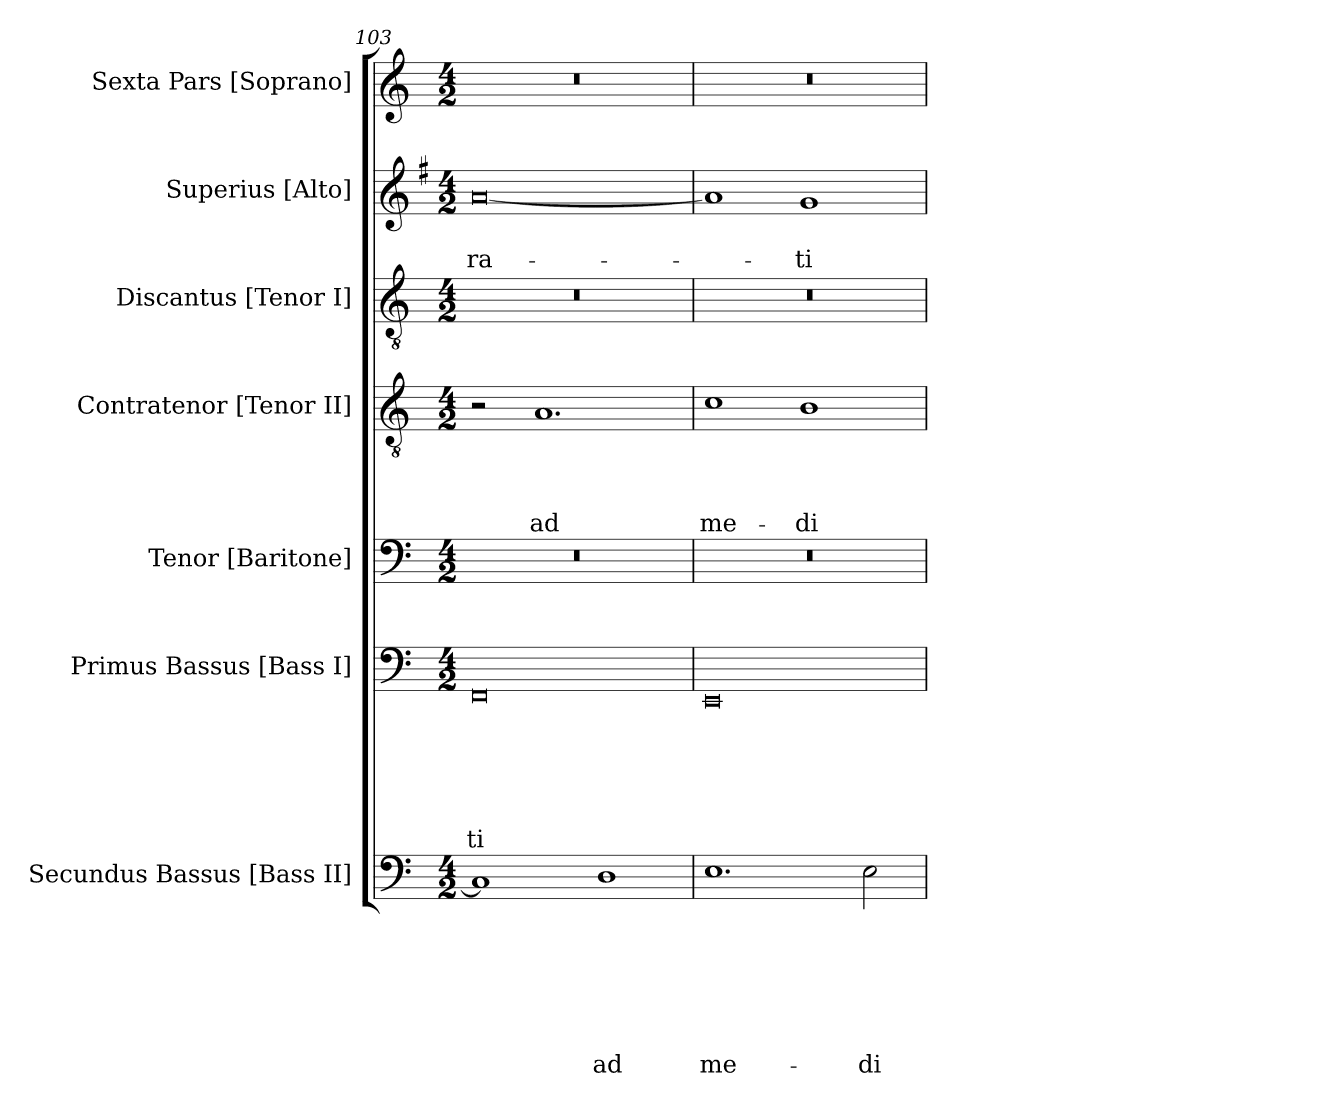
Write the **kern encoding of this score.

**kern	**text	**text	**text	**text	**text	**text	**text	**kern	**text	**text	**text	**text	**text	**text	**kern	**kern	**text	**text	**text	**text	**kern	**kern	**text	**text	**kern
*part7	*part7	*part7	*part7	*part7	*part7	*part7	*part7	*part6	*part6	*part6	*part6	*part6	*part6	*part6	*part5	*part4	*part4	*part4	*part4	*part4	*part3	*part2	*part2	*part2	*part1
*staff7	*staff7	*staff7	*staff7	*staff7	*staff7	*staff7	*staff7	*staff6	*staff6	*staff6	*staff6	*staff6	*staff6	*staff6	*staff5	*staff4	*staff4	*staff4	*staff4	*staff4	*staff3	*staff2	*staff2	*staff2	*staff1
*I"Secundus Bassus [Bass II]	*	*	*	*	*	*	*	*I"Primus Bassus [Bass I]	*	*	*	*	*	*	*I"Tenor [Baritone]	*I"Contratenor [Tenor II]	*	*	*	*	*I"Discantus [Tenor I]	*I"Superius [Alto]	*	*	*I"Sexta Pars [Soprano]
*I'B II	*	*	*	*	*	*	*	*I'B I	*	*	*	*	*	*	*I'Bar	*I'T II	*	*	*	*	*I'T I	*I'A	*	*	*I'S
*clefF4	*	*	*	*	*	*	*	*clefF4	*	*	*	*	*	*	*clefF4	*clefGv2	*	*	*	*	*clefGv2	*clefG2	*	*	*clefG2
*k[]	*	*	*	*	*	*	*	*k[]	*	*	*	*	*	*	*k[]	*k[]	*	*	*	*	*k[]	*k[f#]	*	*	*k[]
*C:	*	*	*	*	*	*	*	*C:	*	*	*	*	*	*	*C:	*C:	*	*	*	*	*C:	*G:	*	*	*C:
*M4/2	*	*	*	*	*	*	*	*M4/2	*	*	*	*	*	*	*M4/2	*M4/2	*	*	*	*	*M4/2	*M4/2	*	*	*M4/2
=103	=103	=103	=103	=103	=103	=103	=103	=103	=103	=103	=103	=103	=103	=103	=103	=103	=103	=103	=103	=103	=103	=103	=103	=103	=103
!	!	!	!	!	!	!	!	!	!	!	!	!	!	!LO:LY:b	!	!	!	!	!	!	!	!	!	!LO:LY:b	!
1C]	.	.	.	.	.	.	.	0FF	.	.	.	.	.	-ti	0r	2r	.	.	.	.	0r	[<0a	.	-ra-	0r
!	!	!	!	!	!	!	!	!	!	!	!	!	!	!	!	!	!	!	!	!LO:LY:b	!	!	!	!	!
.	.	.	.	.	.	.	.	.	.	.	.	.	.	.	.	1.A	.	.	.	ad	.	.	.	.	.
!	!	!	!	!	!	!	!LO:LY:b:rj	!	!	!	!	!	!	!	!	!	!	!	!	!	!	!	!	!	!
1D	.	.	.	.	.	.	ad	.	.	.	.	.	.	.	.	.	.	.	.	.	.	.	.	.	.
=104	=104	=104	=104	=104	=104	=104	=104	=104	=104	=104	=104	=104	=104	=104	=104	=104	=104	=104	=104	=104	=104	=104	=104	=104	=104
!	!	!	!	!	!	!	!LO:LY:b:rj	!	!	!	!	!	!	!	!	!	!	!	!	!LO:LY:b	!	!	!	!	!
1.E	.	.	.	.	.	.	me-	0EE	.	.	.	.	.	.	0r	1c	.	.	.	me-	0r	1a]	.	.	0r
!	!	!	!	!	!	!	!	!	!	!	!	!	!	!	!	!	!	!	!	!LO:LY:b	!	!	!	!LO:LY:b	!
.	.	.	.	.	.	.	.	.	.	.	.	.	.	.	.	1B	.	.	.	-di-	.	1g	.	-ti	.
!	!	!	!	!	!	!	!LO:LY:b:rj	!	!	!	!	!	!	!	!	!	!	!	!	!	!	!	!	!	!
2E\	.	.	.	.	.	.	-di-	.	.	.	.	.	.	.	.	.	.	.	.	.	.	.	.	.	.
=	=	=	=	=	=	=	=	=	=	=	=	=	=	=	=	=	=	=	=	=	=	=	=	=	=
*-	*-	*-	*-	*-	*-	*-	*-	*-	*-	*-	*-	*-	*-	*-	*-	*-	*-	*-	*-	*-	*-	*-	*-	*-	*-
